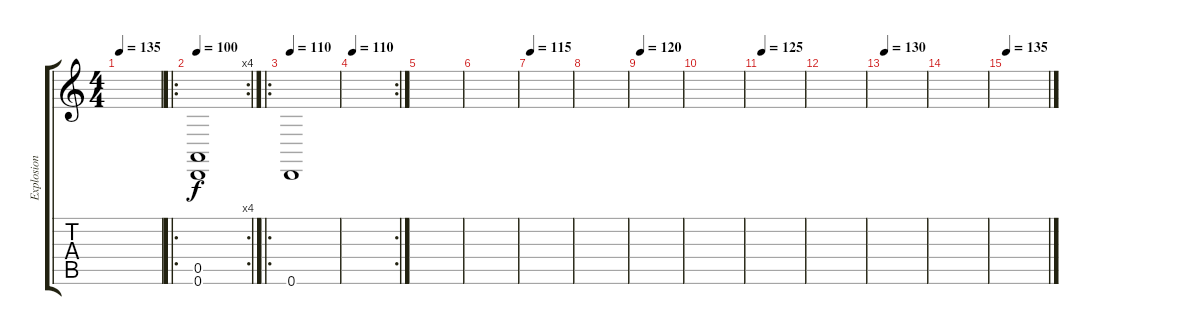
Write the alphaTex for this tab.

\track ("Explosion" "Explosion") {instrument gunshot}
\staff {score tabs}
\tuning (E4 B3 G3 D3 A2 D2) {hide}
\ts (4 4)
\tempo 135
\clef g2
\ks c
|
\ro
\rc 4
\tempo 100
(0.5 0.6).1 |
\ro
\tempo 110
0.6.1 |
\rc 2
\tempo 110
|
|
|
\tempo 115
|
|
\tempo 120
|
|
\tempo 125
|
|
\tempo 130
|
|
\tempo 135
